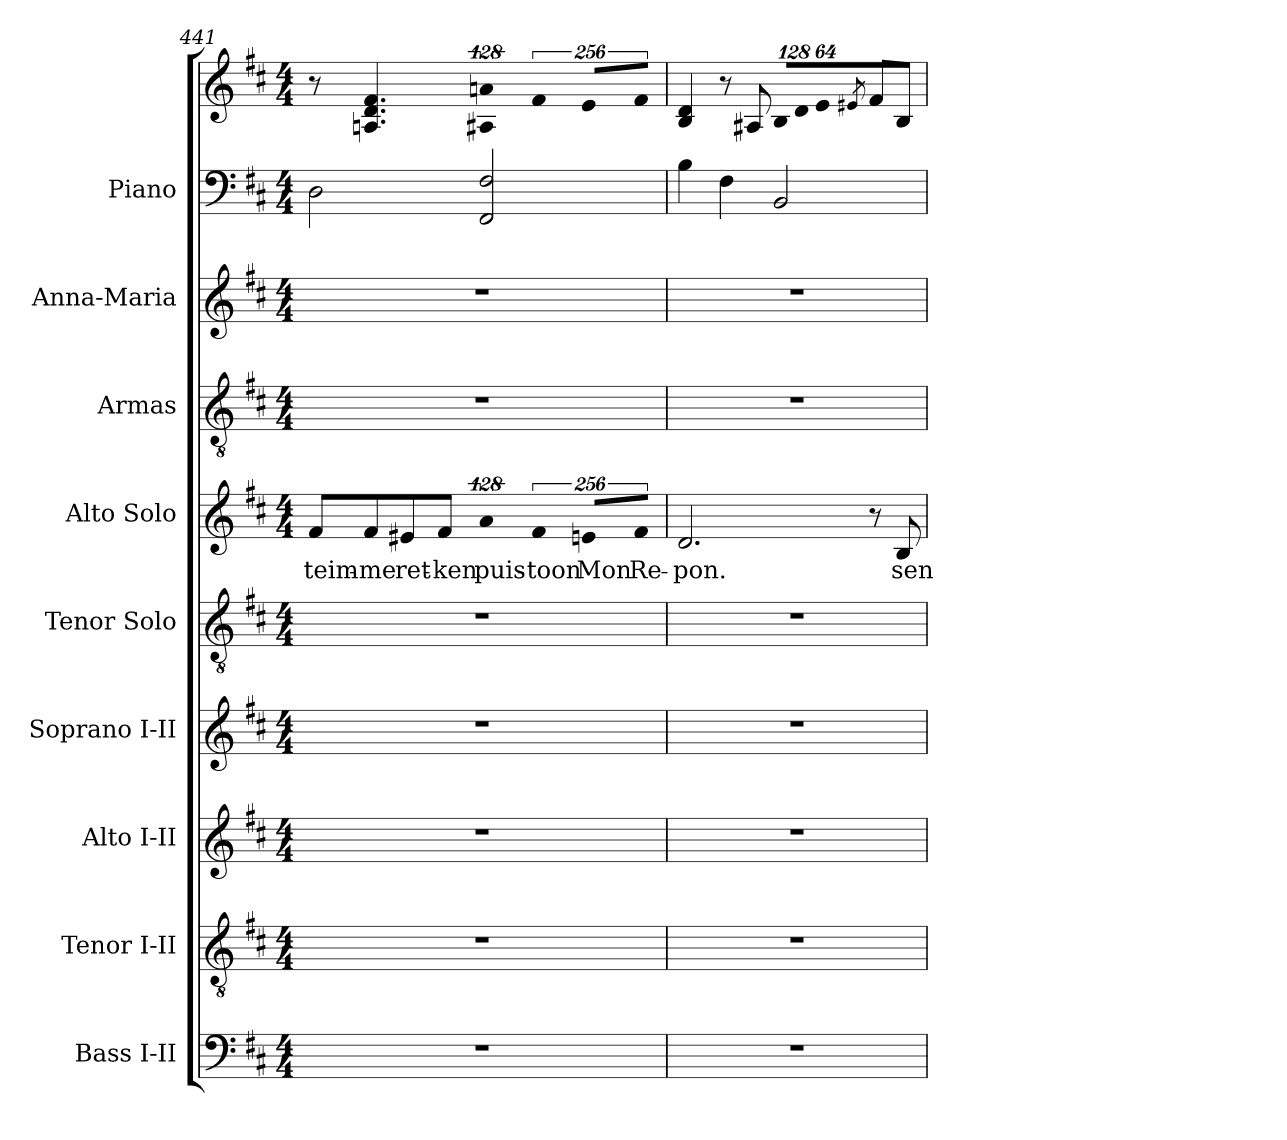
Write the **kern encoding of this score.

**kern	**kern	**kern	**kern	**kern	**kern	**text	**kern	**kern	**kern	**kern
*part9	*part8	*part7	*part6	*part5	*part4	*part4	*part3	*part2	*part1	*part1
*staff10	*staff9	*staff8	*staff7	*staff6	*staff5	*staff5	*staff4	*staff3	*staff2	*staff1
*I"Bass I-II	*I"Tenor I-II	*I"Alto I-II	*I"Soprano I-II	*I"Tenor Solo	*I"Alto Solo	*	*I"Armas	*I"Anna-Maria	*I"Piano	*
*I'B.	*I'T.	*I'A.	*I'S.	*I'T. Solo	*I'A. Solo	*	*I'Armas	*I'A-M	*I'Pno.	*
!!LO:PB:g=z
*clefF4	*clefGv2	*clefG2	*clefG2	*clefGv2	*clefG2	*	*clefGv2	*clefG2	*clefF4	*clefG2
*	*ITrd7c12	*	*	*ITrd7c12	*	*	*ITrd7c12	*	*	*
*k[f#c#]	*k[f#c#]	*k[f#c#]	*k[f#c#]	*k[f#c#]	*k[f#c#]	*	*k[f#c#]	*k[f#c#]	*k[f#c#]	*k[f#c#]
*D:	*D:	*D:	*D:	*D:	*D:	*	*D:	*D:	*D:	*D:
*M4/4	*M4/4	*M4/4	*M4/4	*M4/4	*M4/4	*	*M4/4	*M4/4	*M4/4	*M4/4
=441	=441	=441	=441	=441	=441	=441	=441	=441	=441	=441
!	!	!	!	!	!	!LO:LY:b:color=#000000	!	!	!	!
1r	1r	1r	1r	1r	8f#i/L	teim-	1r	1r	2Di\	8r
!	!	!	!	!	!	!LO:LY:b:color=#000000	!	!	!	!
.	.	.	.	.	8f#i/	-me	.	.	.	4.Ani/ 4.di 4.f#i
!	!	!	!	!	!	!LO:LY:b:color=#000000	!	!	!	!
.	.	.	.	.	8e#Xi/	ret-	.	.	.	.
!	!	!	!	!	!	!LO:LY:b:color=#000000	!	!	!	!
.	.	.	.	.	8f#i/J	-ken	.	.	.	.
!	!	!	!	!	!LO:N:vis=4	!	!	!	!	!
!	!	!	!	!	!	!LO:LY:b:color=#000000	!	!	!	!LO:N:vis=4
.	.	.	.	.	512%85ai/	puis-	.	.	2FF#i/ 2F#i	512%85A#Xi/ 512%85ani
!	!	!	!	!	!LO:N:vis=4	!	!	!	!	!
!	!	!	!	!	!	!LO:LY:b:color=#000000	!	!	!	!LO:N:vis=4
.	.	.	.	.	1024%171f#i/	-toon	.	.	.	1024%171f#i/
!	!	!	!	!	!LO:N:vis=8	!	!	!	!	!
!	!	!	!	!	!	!LO:LY:b:color=#000000	!	!	!	!LO:N:vis=8
.	.	.	.	.	1024%85eni/L	Mon	.	.	.	1024%85ei/L
!	!	!	!	!	!LO:N:vis=8	!	!	!	!	!
!	!	!	!	!	!	!LO:LY:b:color=#000000	!	!	!	!LO:N:vis=8
.	.	.	.	.	512%43f#i/J	Re-	.	.	.	512%43f#i/J
=442	=442	=442	=442	=442	=442	=442	=442	=442	=442	=442
!	!	!	!	!	!	!LO:LY:b:color=#000000	!	!	!	!
1r	1r	1r	1r	1r	2.di/	-pon.	1r	1r	4Bi\	4Bi/ 4di
.	.	.	.	.	.	.	.	.	4F#i\	8r
.	.	.	.	.	.	.	.	.	.	8A#Xi/
*	*	*	*	*	*	*	*	*	*	*Xbrackettup
!	!	!	!	!	!	!	!	!	!	!LO:N:vis=8
.	.	.	.	.	.	.	.	.	2BBi/	1024%85Bi/L
!	!	!	!	!	!	!	!	!	!	!LO:N:vis=8
.	.	.	.	.	.	.	.	.	.	1024%85di/
!	!	!	!	!	!	!	!	!	!	!LO:N:vis=8
.	.	.	.	.	.	.	.	.	.	512%43ei/J
.	.	.	.	.	.	.	.	.	.	8qe#Xi/
.	.	.	.	.	8r	.	.	.	.	8f#i/L
!	!	!	!	!	!	!LO:LY:b:color=#000000	!	!	!	!
.	.	.	.	.	8Bi/	sen	.	.	.	8Bi/J
=	=	=	=	=	=	=	=	=	=	=
*-	*-	*-	*-	*-	*-	*-	*-	*-	*-	*-
